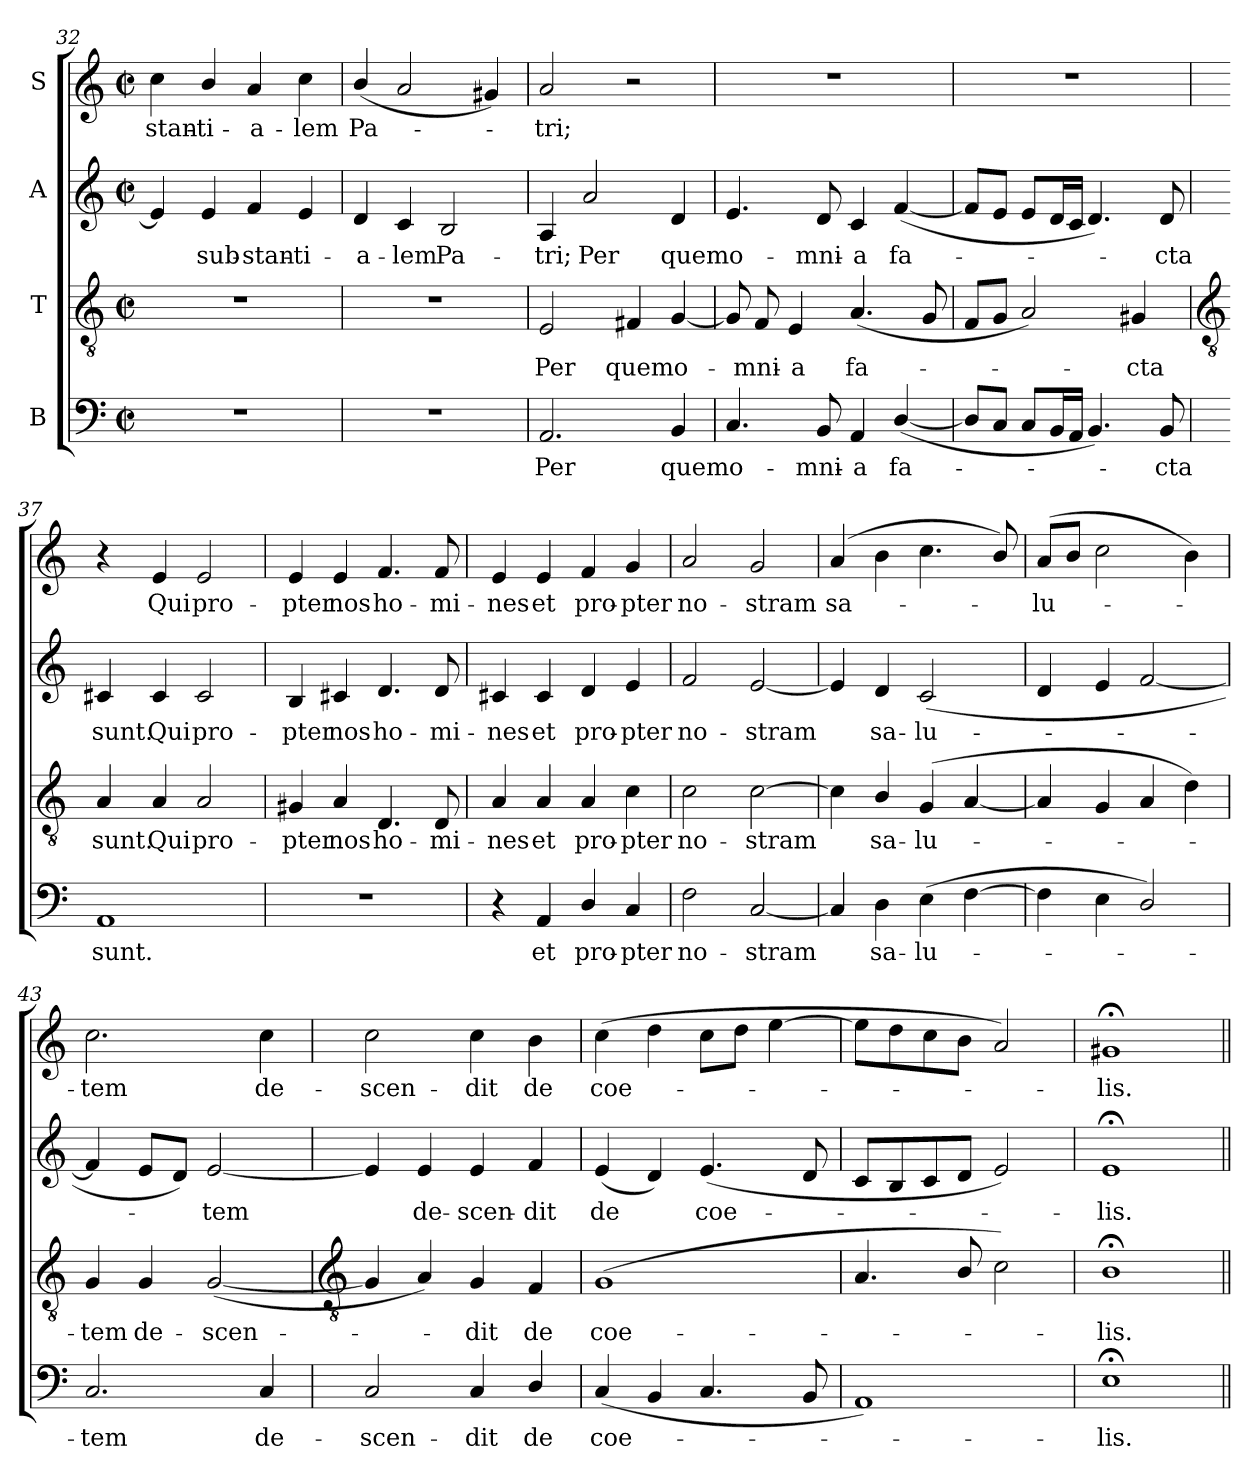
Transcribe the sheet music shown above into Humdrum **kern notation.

**kern	**text	**kern	**text	**kern	**text	**kern	**text
*part4	*part4	*part3	*part3	*part2	*part2	*part1	*part1
*staff4	*staff4	*staff3	*staff3	*staff2	*staff2	*staff1	*staff1
*I"B	*	*I"T	*	*I"A	*	*I"S	*
*clefF4	*	*clefGv2	*	*clefG2	*	*clefG2	*
*k[]	*	*k[]	*	*k[]	*	*k[]	*
*C:	*	*C:	*	*C:	*	*C:	*
*M2/2	*	*M2/2	*	*M2/2	*	*M2/2	*
*met(c|)	*	*met(c|)	*	*met(c|)	*	*met(c|)	*
=32	=32	=32	=32	=32	=32	=32	=32
!	!	!	!	!	!	!	!LO:LY:b
1r	.	1r	.	4e]	.	4cc	-stan-
!	!	!	!	!	!LO:LY:b	!	!LO:LY:b
.	.	.	.	4e	sub-	4b/	-ti-
!	!	!	!	!	!LO:LY:b	!	!LO:LY:b
.	.	.	.	4f	-stan-	4a	-a-
!	!	!	!	!	!LO:LY:b	!	!LO:LY:b
.	.	.	.	4e	-ti-	4cc	-lem
=33	=33	=33	=33	=33	=33	=33	=33
!	!	!	!	!	!LO:LY:b	!	!LO:LY:b
1r	.	1r	.	4d	-a-	(<4b/	Pa-
!	!	!	!	!	!LO:LY:b	!	!
.	.	.	.	4c	-lem	2a	.
!	!	!	!	!	!LO:LY:b	!	!
.	.	.	.	2B	Pa-	.	.
.	.	.	.	.	.	4g#X)	.
=34	=34	=34	=34	=34	=34	=34	=34
!	!LO:LY:b	!	!LO:LY:b	!	!LO:LY:b	!	!LO:LY:b
2.AA	Per	2E	Per	4A	-tri;	2a	tri;
!	!	!	!	!	!LO:LY:b	!	!
.	.	.	.	2a	Per	.	.
!	!	!	!LO:LY:b	!	!	!	!
.	.	4F#X	quem	.	.	2r	.
!	!LO:LY:b	!	!LO:LY:b	!	!LO:LY:b	!	!
4BB	quem	[4G	o-	4d	quem	.	.
=35	=35	=35	=35	=35	=35	=35	=35
!	!LO:LY:b	!	!	!	!LO:LY:b	!	!
4.C	o-	8G]	.	4.e	o-	1r	.
!	!	!	!LO:LY:b	!	!	!	!
.	.	8F	mni-	.	.	.	.
!	!	!	!LO:LY:b	!	!	!	!
.	.	4E	-a	.	.	.	.
!	!LO:LY:b	!	!	!	!LO:LY:b	!	!
8BB	-mni-	.	.	8d	-mni-	.	.
!	!LO:LY:b	!	!LO:LY:b	!	!LO:LY:b	!	!
4AA	-a	(<4.A	fa-	4c	-a	.	.
!	!LO:LY:b	!	!	!	!LO:LY:b	!	!
(<[4D/	fa-	.	.	(<[4f	fa-	.	.
.	.	8G	.	.	.	.	.
=36	=36	=36	=36	=36	=36	=36	=36
8DL]	.	8FL	.	8fL]	.	1r	.
8CJ	.	8GJ	.	8eJ	.	.	.
8CL	.	2A)	.	8eL	.	.	.
16BBL	.	.	.	16dL	.	.	.
16AAJJ	.	.	.	16cJJ	.	.	.
4.BB)	.	.	.	4.d)	.	.	.
!	!	!	!LO:LY:b	!	!	!	!
.	.	4G#X	cta	.	.	.	.
!	!LO:LY:b	!	!	!	!LO:LY:b	!	!
8BB	cta	.	.	8d	cta	.	.
!!LO:LB:g=z
=37	=37	=37	=37	=37	=37	=37	=37
*	*	*clefGv2	*	*	*	*	*
!	!LO:LY:b	!	!LO:LY:b	!	!LO:LY:b	!	!
1AA	sunt.	4A	sunt.	4c#X	sunt.	4r	.
!	!	!	!LO:LY:b	!	!LO:LY:b	!	!LO:LY:b
.	.	4A	Qui	4c#	Qui	4e	Qui
!	!	!	!LO:LY:b	!	!LO:LY:b	!	!LO:LY:b
.	.	2A	pro-	2c#	pro-	2e	pro-
=38	=38	=38	=38	=38	=38	=38	=38
!	!	!	!LO:LY:b	!	!LO:LY:b	!	!LO:LY:b
1r	.	4G#X	-pter	4B	-pter	4e	-pter
!	!	!	!LO:LY:b	!	!LO:LY:b	!	!LO:LY:b
.	.	4A	nos	4c#X	nos	4e	nos
!	!	!	!LO:LY:b	!	!LO:LY:b	!	!LO:LY:b
.	.	4.D	ho-	4.d	ho-	4.f	ho-
!	!	!	!LO:LY:b	!	!LO:LY:b	!	!LO:LY:b
.	.	8D	-mi-	8d	-mi-	8f	-mi-
=39	=39	=39	=39	=39	=39	=39	=39
!	!	!	!LO:LY:b	!	!LO:LY:b	!	!LO:LY:b
4r	.	4A	-nes	4c#X	-nes	4e	-nes
!	!LO:LY:b	!	!LO:LY:b	!	!LO:LY:b	!	!LO:LY:b
4AA	et	4A	et	4c#	et	4e	et
!	!LO:LY:b	!	!LO:LY:b	!	!LO:LY:b	!	!LO:LY:b
4D/	pro-	4A	pro-	4d	pro-	4f	pro-
!	!LO:LY:b	!	!LO:LY:b	!	!LO:LY:b	!	!LO:LY:b
4C	-pter	4c	-pter	4e	-pter	4g	-pter
=40	=40	=40	=40	=40	=40	=40	=40
!	!LO:LY:b	!	!LO:LY:b	!	!LO:LY:b	!	!LO:LY:b
2F	no-	2c	no-	2f	no-	2a	no-
!	!LO:LY:b	!	!LO:LY:b	!	!LO:LY:b	!	!LO:LY:b
[2C	-stram	[2c	-stram	[2e	-stram	2g	-stram
=41	=41	=41	=41	=41	=41	=41	=41
!	!	!	!	!	!	!	!LO:LY:b
4C]	.	4c]	.	4e]	.	(>4a	sa-
!	!LO:LY:b	!	!LO:LY:b	!	!LO:LY:b	!	!
4D	sa-	4B/	sa-	4d	sa-	4b	.
!	!LO:LY:b	!	!LO:LY:b	!	!LO:LY:b	!	!
(>4E	-lu-	(<4G	-lu-	(<2c	-lu-	4.cc	.
[4F	.	[4A	.	.	.	.	.
.	.	.	.	.	.	8b/)	.
=42	=42	=42	=42	=42	=42	=42	=42
!	!	!	!	!	!	!	!LO:LY:b
4F]	.	4A]	.	4d	.	(<8aL	lu-
.	.	.	.	.	.	8bJ	.
4E	.	4G	.	4e	.	2cc	.
2D/)	.	4A	.	[2f	.	.	.
.	.	4d)	.	.	.	4b)	.
=43	=43	=43	=43	=43	=43	=43	=43
!	!LO:LY:b	!	!LO:LY:b	!	!	!	!LO:LY:b
2.C	tem	4G	tem	4f]	.	2.cc	tem
!	!	!	!LO:LY:b	!	!	!	!
.	.	4G	de-	8eL	.	.	.
.	.	.	.	8dJ)	.	.	.
!	!	!	!LO:LY:b	!	!LO:LY:b	!	!
.	.	(<[2G	-scen-	[2e	tem	.	.
!	!LO:LY:b	!	!	!	!	!	!LO:LY:b
4C	de-	.	.	.	.	4cc	de-
!!LO:LB:g=z
=44	=44	=44	=44	=44	=44	=44	=44
*	*	*clefGv2	*	*	*	*	*
!	!LO:LY:b	!	!	!	!	!	!LO:LY:b
2C	-scen-	4G]	.	4e]	.	2cc	-scen-
!	!	!	!	!	!LO:LY:b	!	!
.	.	4A)	.	4e	de-	.	.
!	!LO:LY:b	!	!LO:LY:b	!	!LO:LY:b	!	!LO:LY:b
4C	-dit	4G	dit	4e	-scen-	4cc	-dit
!	!LO:LY:b	!	!LO:LY:b	!	!LO:LY:b	!	!LO:LY:b
4D/	de	4F	de	4f	-dit	4b	de
=45	=45	=45	=45	=45	=45	=45	=45
!	!LO:LY:b	!	!LO:LY:b	!	!LO:LY:b	!	!LO:LY:b
(<4C	coe-	(<1G	coe-	(<4e	de	(>4cc	coe-
4BB	.	.	.	4d)	.	4dd	.
!	!	!	!	!	!LO:LY:b	!	!
4.C	.	.	.	(<4.e	coe-	8ccL	.
.	.	.	.	.	.	8ddJ	.
.	.	.	.	.	.	[4ee	.
8BB	.	.	.	8d	.	.	.
=46	=46	=46	=46	=46	=46	=46	=46
1AA)	.	4.A	.	8cL	.	8eeL]	.
.	.	.	.	8B	.	8dd	.
.	.	.	.	8c	.	8cc	.
.	.	8B/	.	8dJ	.	8bJ	.
.	.	2c)	.	2e)	.	2a)	.
=47	=47	=47	=47	=47	=47	=47	=47
!	!LO:LY:b	!	!LO:LY:b	!	!LO:LY:b	!	!LO:LY:b
1E;<	lis.	1B;<	lis.	1e;<	lis.	1g#X;<	lis.
=||	=||	=||	=||	=||	=||	=||	=||
*-	*-	*-	*-	*-	*-	*-	*-
